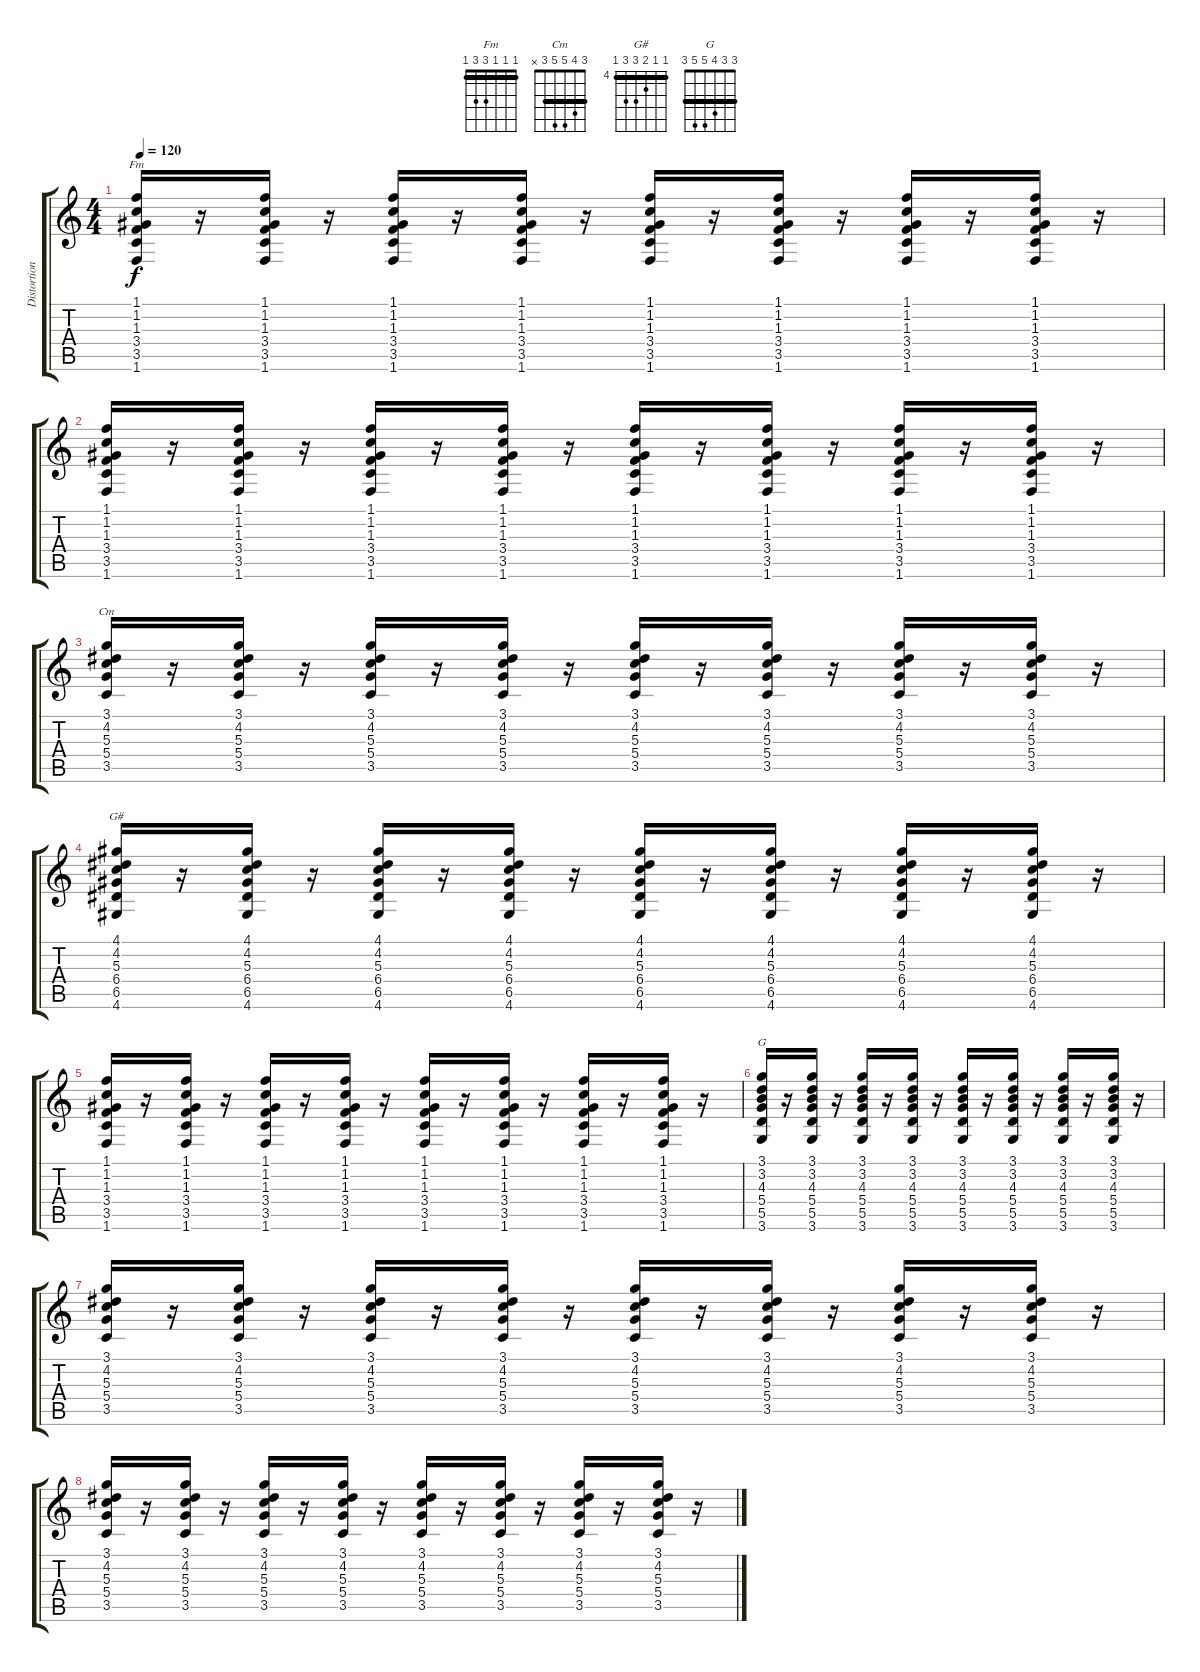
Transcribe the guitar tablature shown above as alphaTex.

\track ("Distortion Guitar" "Distortion") {instrument distortionguitar}
\staff {score tabs}
\tuning (E4 B3 G3 D3 A2 E2) {hide}
\chord ("Fm" 1 1 1 3 3 1) {barre 1}
\chord ("Cm" 3 4 5 5 3 x) {barre 3}
\chord ("G#" 4 4 5 6 6 4) {firstfret 4 barre 4}
\chord ("G" 3 3 4 5 5 3) {barre 3}
\ts (4 4)
\tempo 120
\clef g2
\ks c
(1.1 1.2 1.3 3.4 3.5 1.6).16{ch "Fm" dy f} r.16 (1.1 1.2 1.3 3.4 3.5 1.6).16 r.16 (1.1 1.2 1.3 3.4 3.5 1.6).16 r.16 (1.1 1.2 1.3 3.4 3.5 1.6).16 r.16 (1.1 1.2 1.3 3.4 3.5 1.6).16 r.16 (1.1 1.2 1.3 3.4 3.5 1.6).16 r.16 (1.1 1.2 1.3 3.4 3.5 1.6).16 r.16 (1.1 1.2 1.3 3.4 3.5 1.6).16 r.16 |
(1.1 1.2 1.3 3.4 3.5 1.6).16 r.16 (1.1 1.2 1.3 3.4 3.5 1.6).16 r.16 (1.1 1.2 1.3 3.4 3.5 1.6).16 r.16 (1.1 1.2 1.3 3.4 3.5 1.6).16 r.16 (1.1 1.2 1.3 3.4 3.5 1.6).16 r.16 (1.1 1.2 1.3 3.4 3.5 1.6).16 r.16 (1.1 1.2 1.3 3.4 3.5 1.6).16 r.16 (1.1 1.2 1.3 3.4 3.5 1.6).16 r.16 |
(3.1 4.2 5.3 5.4 3.5).16{ch "Cm"} r.16 (3.1 4.2 5.3 5.4 3.5).16 r.16 (3.1 4.2 5.3 5.4 3.5).16 r.16 (3.1 4.2 5.3 5.4 3.5).16 r.16 (3.1 4.2 5.3 5.4 3.5).16 r.16 (3.1 4.2 5.3 5.4 3.5).16 r.16 (3.1 4.2 5.3 5.4 3.5).16 r.16 (3.1 4.2 5.3 5.4 3.5).16 r.16 |
(4.1 4.2 5.3 6.4 6.5 4.6).16{ch "G#"} r.16 (4.1 4.2 5.3 6.4 6.5 4.6).16 r.16 (4.1 4.2 5.3 6.4 6.5 4.6).16 r.16 (4.1 4.2 5.3 6.4 6.5 4.6).16 r.16 (4.1 4.2 5.3 6.4 6.5 4.6).16 r.16 (4.1 4.2 5.3 6.4 6.5 4.6).16 r.16 (4.1 4.2 5.3 6.4 6.5 4.6).16 r.16 (4.1 4.2 5.3 6.4 6.5 4.6).16 r.16 |
(1.1 1.2 1.3 3.4 3.5 1.6).16 r.16 (1.1 1.2 1.3 3.4 3.5 1.6).16 r.16 (1.1 1.2 1.3 3.4 3.5 1.6).16 r.16 (1.1 1.2 1.3 3.4 3.5 1.6).16 r.16 (1.1 1.2 1.3 3.4 3.5 1.6).16 r.16 (1.1 1.2 1.3 3.4 3.5 1.6).16 r.16 (1.1 1.2 1.3 3.4 3.5 1.6).16 r.16 (1.1 1.2 1.3 3.4 3.5 1.6).16 r.16 |
(3.1 3.2 4.3 5.4 5.5 3.6).16{ch "G"} r.16 (3.1 3.2 4.3 5.4 5.5 3.6).16 r.16 (3.1 3.2 4.3 5.4 5.5 3.6).16 r.16 (3.1 3.2 4.3 5.4 5.5 3.6).16 r.16 (3.1 3.2 4.3 5.4 5.5 3.6).16 r.16 (3.1 3.2 4.3 5.4 5.5 3.6).16 r.16 (3.1 3.2 4.3 5.4 5.5 3.6).16 r.16 (3.1 3.2 4.3 5.4 5.5 3.6).16 r.16 |
(3.1 4.2 5.3 5.4 3.5).16 r.16 (3.1 4.2 5.3 5.4 3.5).16 r.16 (3.1 4.2 5.3 5.4 3.5).16 r.16 (3.1 4.2 5.3 5.4 3.5).16 r.16 (3.1 4.2 5.3 5.4 3.5).16 r.16 (3.1 4.2 5.3 5.4 3.5).16 r.16 (3.1 4.2 5.3 5.4 3.5).16 r.16 (3.1 4.2 5.3 5.4 3.5).16 r.16 |
(3.1 4.2 5.3 5.4 3.5).16 r.16 (3.1 4.2 5.3 5.4 3.5).16 r.16 (3.1 4.2 5.3 5.4 3.5).16 r.16 (3.1 4.2 5.3 5.4 3.5).16 r.16 (3.1 4.2 5.3 5.4 3.5).16 r.16 (3.1 4.2 5.3 5.4 3.5).16 r.16 (3.1 4.2 5.3 5.4 3.5).16 r.16 (3.1 4.2 5.3 5.4 3.5).16 r.16
